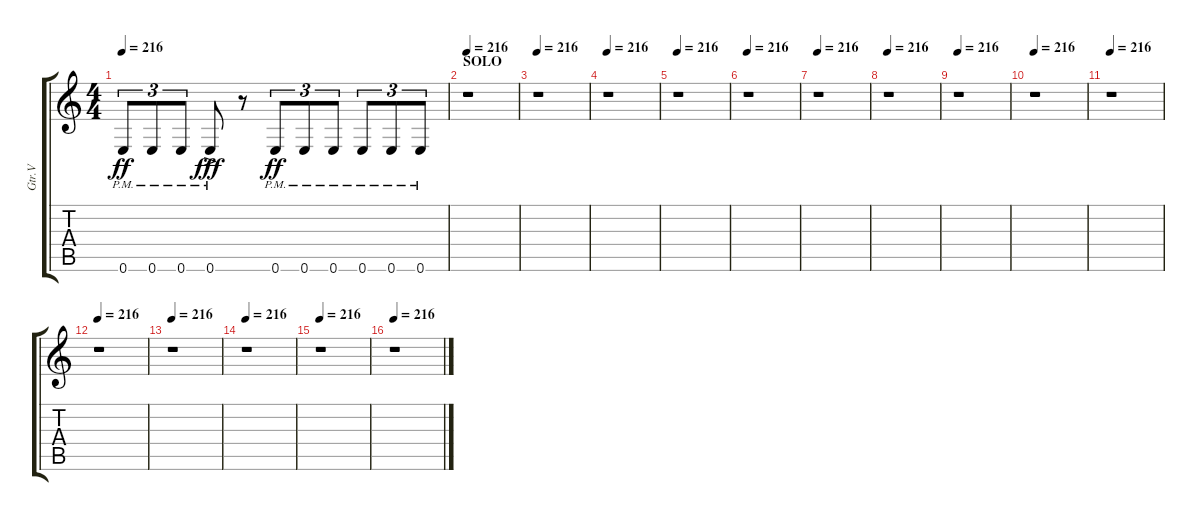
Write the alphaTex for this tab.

\track ("Gtr.V" "Gtr.V") {instrument distortionguitar}
\staff {score tabs}
\tuning (E4 B3 G3 D3 A2 E2) {hide}
\ts (4 4)
\tempo 216
\clef g2
\ks c
0.6{pm}.8{tu (3 2) dy ff} 0.6{pm}.8{tu (3 2)} 0.6{pm}.8{tu (3 2)} 0.6{ac pm}.8{dy fff} r.8 0.6{pm}.8{tu (3 2) dy ff} 0.6{pm}.8{tu (3 2)} 0.6{pm}.8{tu (3 2)} 0.6{pm}.8{tu (3 2)} 0.6{pm}.8{tu (3 2)} 0.6{pm}.8{tu (3 2)} |
\section ("" "SOLO")
\tempo 216
r.1 |
\tempo 216
r.1 |
\tempo 216
r.1 |
\tempo 216
r.1 |
\tempo 216
r.1 |
\tempo 216
r.1 |
\tempo 216
r.1 |
\tempo 216
r.1 |
\tempo 216
r.1 |
\tempo 216
r.1 |
\tempo 216
r.1 |
\tempo 216
r.1 |
\tempo 216
r.1 |
\tempo 216
r.1 |
\tempo 216
r.1
